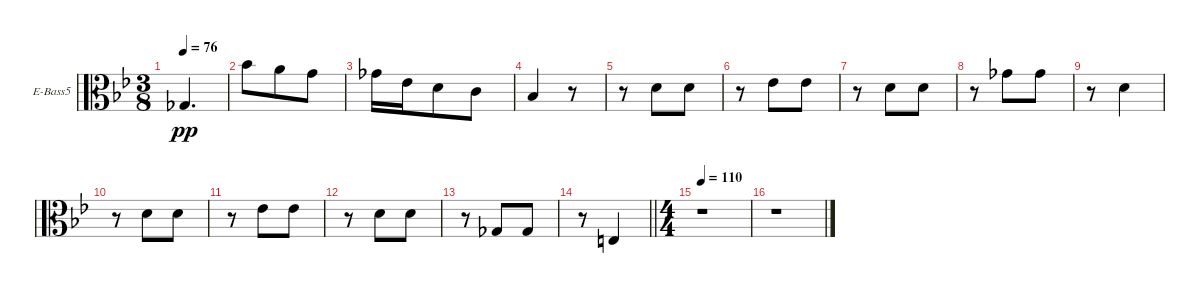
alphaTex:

\defaultSystemsLayout 4
\bracketExtendMode groupsimilarinstruments
\firstSystemTrackNameOrientation horizontal
\otherSystemsTrackNameOrientation horizontal
\track ("Viola" "E-Bass5") {instrument electricbassfinger}
\staff {score}
\tuning (G2 D2 A1 E1 B0)
\ts (3 8)
\tempo 76
\clef c3
\scale
0.333333
\ks gminor
4.2{t}.4{d dy pp} |
\scale
0.333333 15.1.8 14.1.8 12.1.8 |
\scale
0.333333 11.1.16 13.2.16 12.2.8 10.2.8 |
\scale
0.333333 8.2.4 r.8 |
\scale
0.333333 r.8 7.1.8 7.1.8 |
\scale
0.333333 r.8 8.1.8 8.1.8 |
\scale
0.333333 r.8 7.1.8 7.1.8 |
\scale
0.333333 r.8 11.1.8 11.1.8 |
\scale
0.333333 r.8 7.1.4 |
\scale
0.333333 r.8 7.1.8 7.1.8 |
\scale
0.333333 r.8 8.1.8 8.1.8 |
\scale
0.333333 r.8 7.1.8 7.1.8 |
\scale
0.333333 r.8 4.2.8 4.2.8 |
\scale
0.333333
\barLineRight lightlight
r.8 2.2.4 |
\ts (4 4)
\tempo 110
\scale
0.523438 r.1 |
\scale
0.238281 r.1
